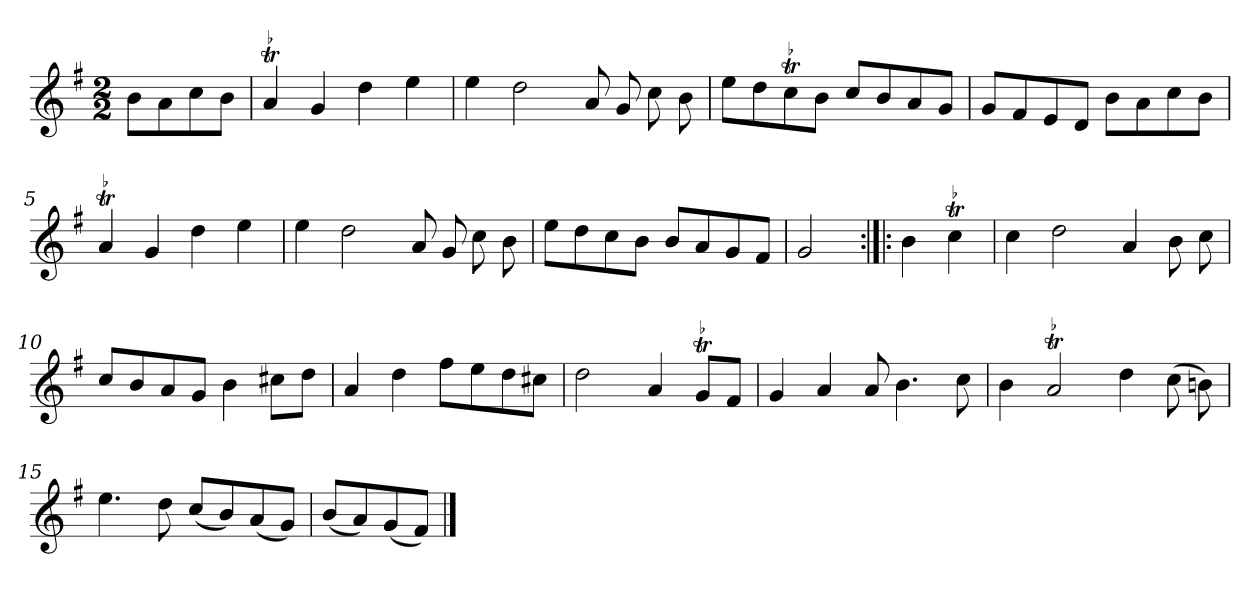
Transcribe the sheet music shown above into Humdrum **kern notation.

**kern
*part1
*staff1
*clefG2
*k[f#]
*G:
*M2/2
*MM120
=
8b\L
8a\
8cc\
8b\J
=1
!LO:TR:acc=-
4at
4g
4dd
4ee
=2
4ee
2dd
8a
8g
8cc
8b
=3
8ee\L
8dd\
!LO:TR:acc=-
8cct\
8b\J
8cc/L
8b/
8a/
8g/J
=4
8g/L
8f#/
8e/
8d/J
8b\L
8a\
8cc\
8b\J
=5
!LO:TR:acc=-
4at
4g
4dd
4ee
=6
4ee
2dd
8a
8g
8cc
8b
=7
8ee\L
8dd\
8cc\
8b\J
8b/L
8a/
8g/
8f#/J
=8
2g
=:|!|:
4b
!LO:TR:acc=-
4cct
=9
4cc
2dd
4a
8b
8cc
=10
8cc/L
8b/
8a/
8g/J
4b
8cc#X\L
8dd\J
=11
4a
4dd
8ff#\L
8ee\
8dd\
8cc#X\J
=12
2dd
4a
!LO:TR:acc=-
8gt/L
8f#/J
=13
4g
4a
8a
4.b
8cc
=14
4b
!LO:TR:acc=-
2at
4dd
(8cc
8bn)
=15
4.ee
8dd
(8cc/L
8b/)
(8a/
8g/J)
=16
(8b/L
8a/)
(8g/
8f#/J)
==
*-
